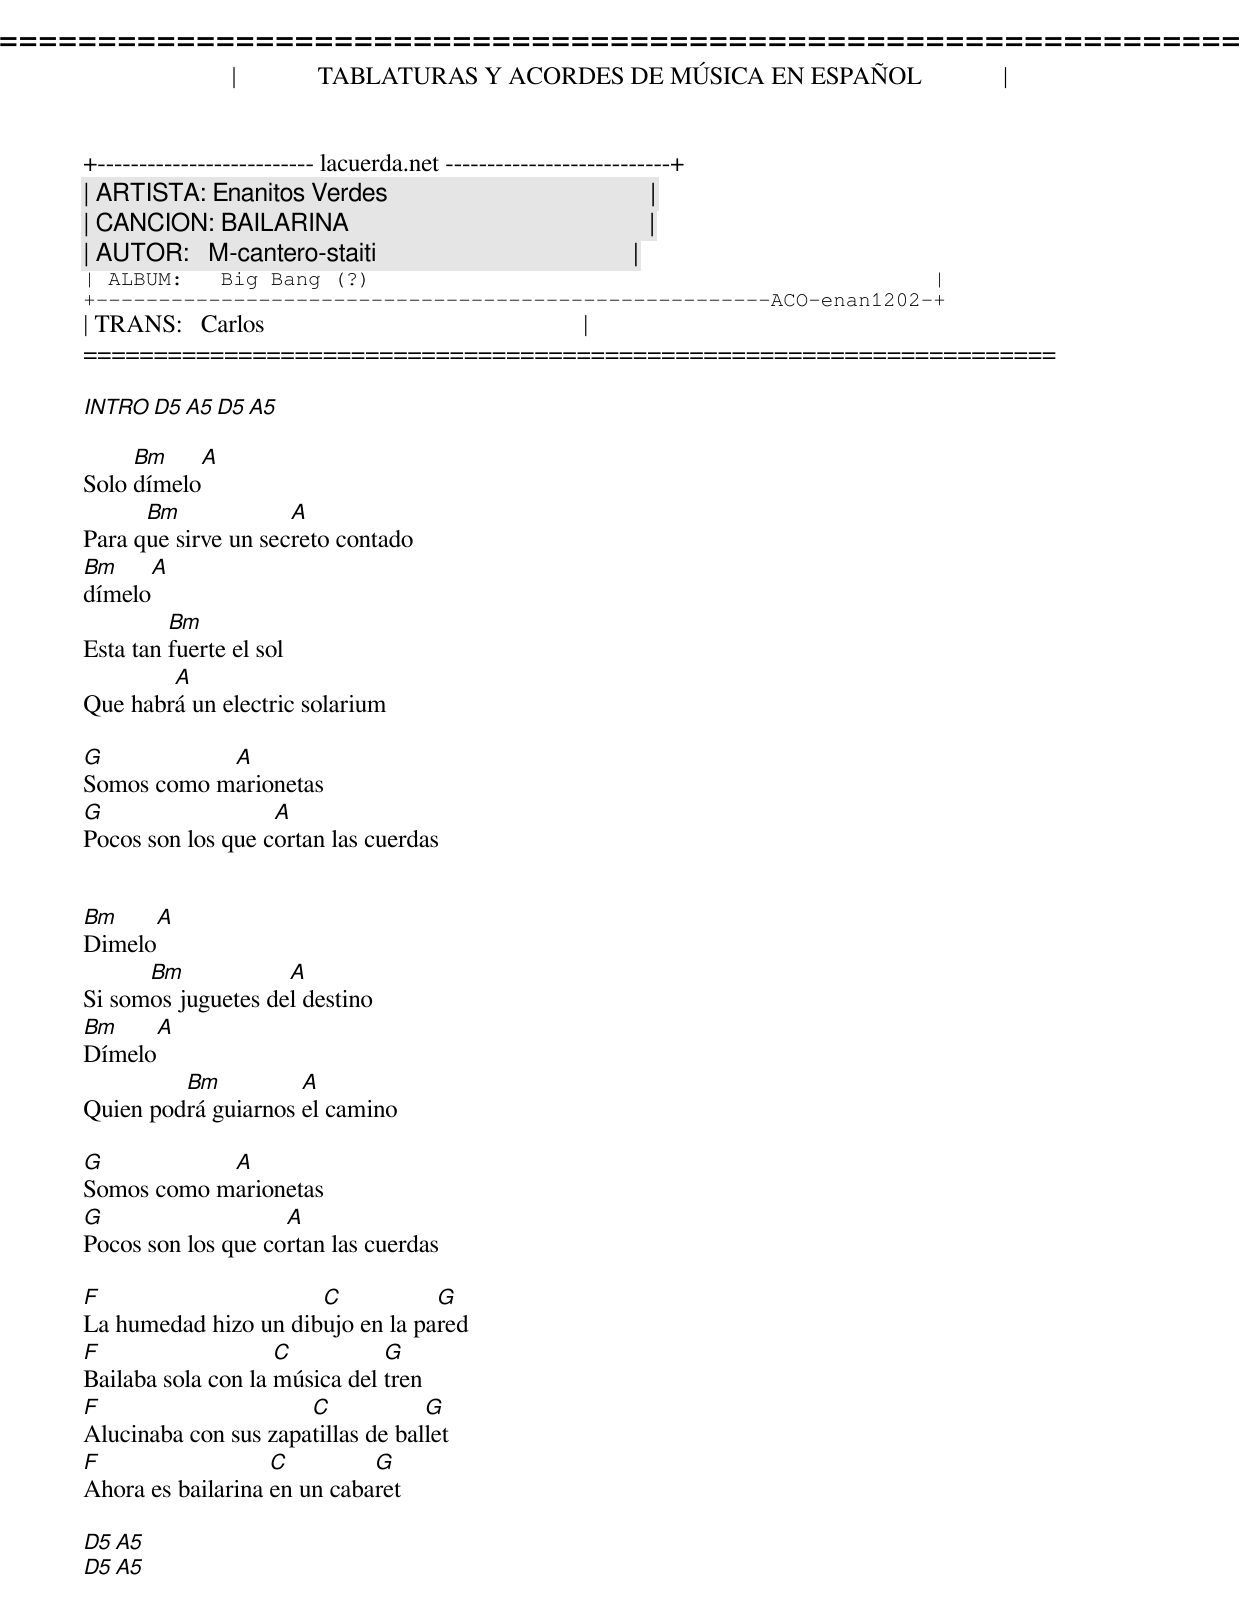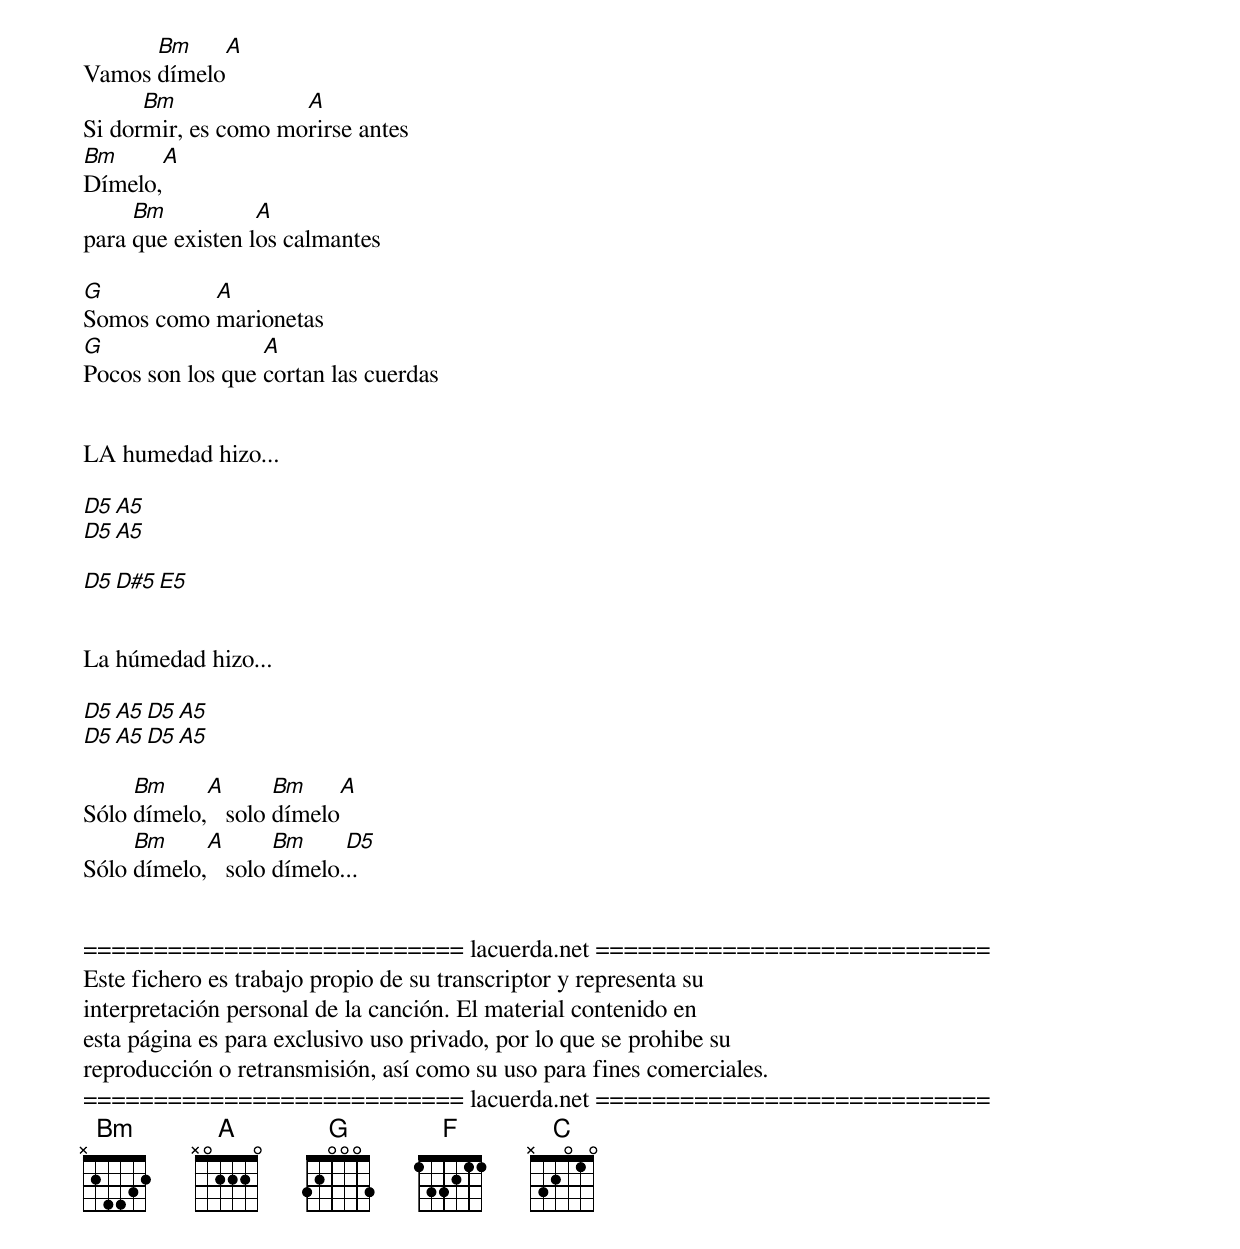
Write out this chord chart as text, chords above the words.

=====================================================================
|             TABLATURAS Y ACORDES DE MÚSICA EN ESPAÑOL             |
+-------------------------- lacuerda.net ---------------------------+
| ARTISTA: Enanitos Verdes                                          |
| CANCION: BAILARINA                                                |
| AUTOR:   M-cantero-staiti                                         |
| ALBUM:   Big Bang (?)                                             |
+------------------------------------------------------ACO-enan1202-+
| TRANS:   Carlos                                                   |
=====================================================================

INTRO  D5    A5     D5    A5

     Bm      A
Solo dímelo
      Bm             A
Para que sirve un secreto contado
Bm      A
dímelo
         Bm
Esta tan fuerte el sol
        A
Que habrá un electric solarium

G           A
Somos como marionetas
G                  A
Pocos son los que cortan las cuerdas


Bm        A
Dimelo
      Bm            A
Si somos juguetes del destino
Bm      A
Dímelo
         Bm          A
Quien podrá guiarnos el camino

G           A
Somos como marionetas
G                   A
Pocos son los que cortan las cuerdas

F                     C           G
La humedad hizo un dibujo en la pared
F                   C          G
Bailaba sola con la música del tren
F                     C            G
Alucinaba con sus zapatillas de ballet
F                  C         G
Ahora es bailarina en un cabaret

D5    A5
D5    A5

      Bm      A
Vamos dímelo
      Bm             A
Si dormir, es como morirse antes
Bm      A
Dímelo,
     Bm           A
para que existen los calmantes

G          A
Somos como marionetas
G                 A
Pocos son los que cortan las cuerdas


LA humedad hizo...

D5    A5
D5    A5

D5  D#5  E5


La húmedad hizo...

D5    A5     D5    A5
D5    A5     D5    A5

     Bm     A       Bm     A
Sólo dímelo,   solo dímelo
     Bm     A       Bm     D5
Sólo dímelo,   solo dímelo...


=========================== lacuerda.net ============================
Este fichero es trabajo propio de su transcriptor y representa su
interpretación personal de la canción. El material contenido en
esta página es para exclusivo uso privado, por lo que se prohibe su
reproducción o retransmisión, así como su uso para fines comerciales.
=========================== lacuerda.net ============================
